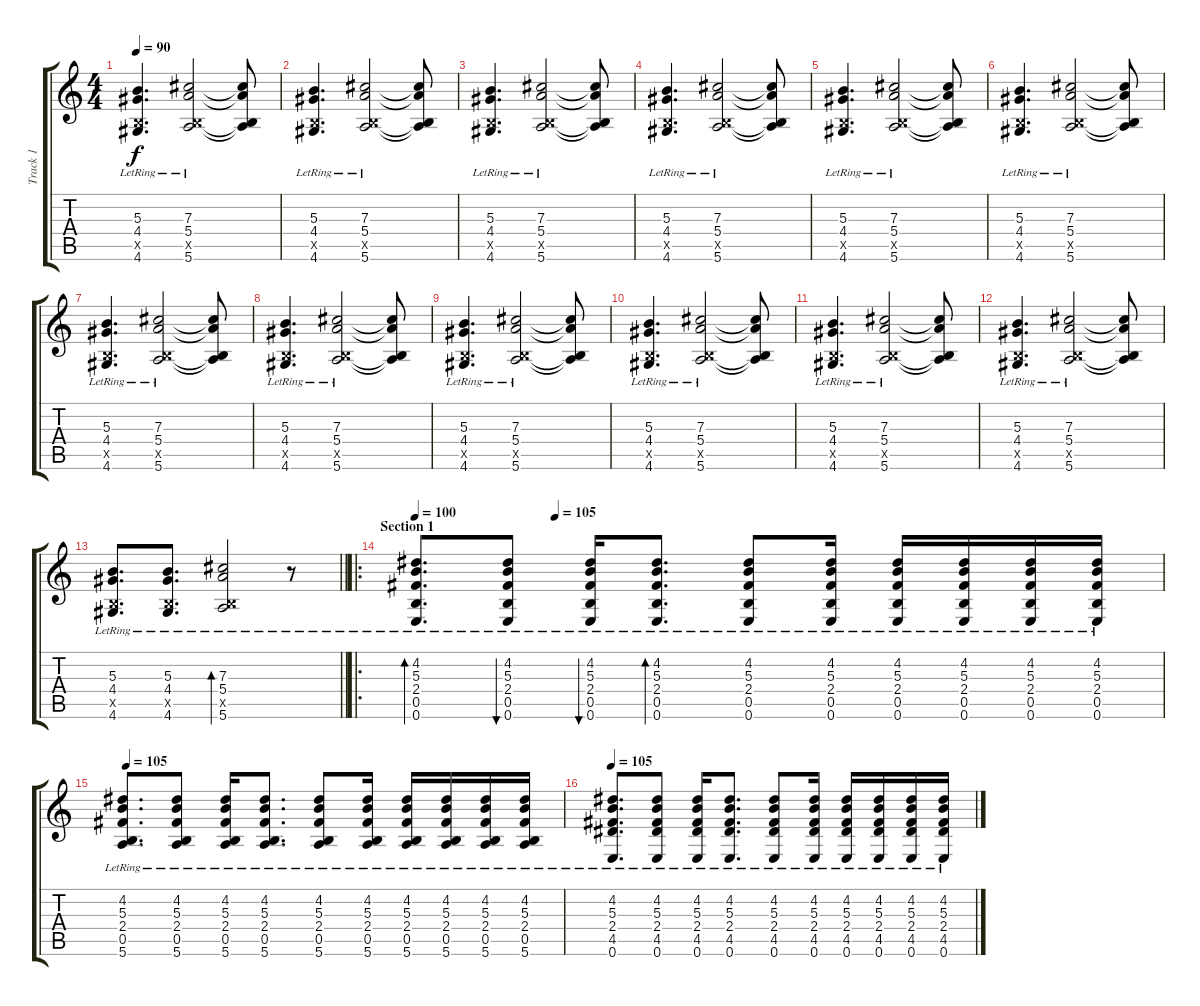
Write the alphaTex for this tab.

\track ("Track 1" "Track 1") {instrument acousticguitarsteel}
\staff {score tabs}
\tuning (E4 B3 Gb3 E3 B2 E2) {hide}
\ts (4 4)
\tempo 90
\clef g2
\ks c
(5.3{lr} 4.4{lr} 0.5{x} 4.6{lr}).4{d dy f} (7.3{lr} 5.4{lr} 0.5{x} 5.6{lr}).2 (7.3{t} 5.4{t} 0.5{t} 5.6{t}).8 |
(5.3{lr} 4.4{lr} 0.5{x} 4.6{lr}).4{d} (7.3{lr} 5.4{lr} 0.5{x} 5.6{lr}).2 (7.3{t} 5.4{t} 0.5{t} 5.6{t}).8 |
(5.3{lr} 4.4{lr} 0.5{x} 4.6{lr}).4{d} (7.3{lr} 5.4{lr} 0.5{x} 5.6{lr}).2 (7.3{t} 5.4{t} 0.5{t} 5.6{t}).8 |
(5.3{lr} 4.4{lr} 0.5{x} 4.6{lr}).4{d} (7.3{lr} 5.4{lr} 0.5{x} 5.6{lr}).2 (7.3{t} 5.4{t} 0.5{t} 5.6{t}).8 |
(5.3{lr} 4.4{lr} 0.5{x} 4.6{lr}).4{d} (7.3{lr} 5.4{lr} 0.5{x} 5.6{lr}).2 (7.3{t} 5.4{t} 0.5{t} 5.6{t}).8 |
(5.3{lr} 4.4{lr} 0.5{x} 4.6{lr}).4{d} (7.3{lr} 5.4{lr} 0.5{x} 5.6{lr}).2 (7.3{t} 5.4{t} 0.5{t} 5.6{t}).8 |
(5.3{lr} 4.4{lr} 0.5{x} 4.6{lr}).4{d} (7.3{lr} 5.4{lr} 0.5{x} 5.6{lr}).2 (7.3{t} 5.4{t} 0.5{t} 5.6{t}).8 |
(5.3{lr} 4.4{lr} 0.5{x} 4.6{lr}).4{d} (7.3{lr} 5.4{lr} 0.5{x} 5.6{lr}).2 (7.3{t} 5.4{t} 0.5{t} 5.6{t}).8 |
(5.3{lr} 4.4{lr} 0.5{x} 4.6{lr}).4{d} (7.3{lr} 5.4{lr} 0.5{x} 5.6{lr}).2 (7.3{t} 5.4{t} 0.5{t} 5.6{t}).8 |
(5.3{lr} 4.4{lr} 0.5{x} 4.6{lr}).4{d} (7.3{lr} 5.4{lr} 0.5{x} 5.6{lr}).2 (7.3{t} 5.4{t} 0.5{t} 5.6{t}).8 |
(5.3{lr} 4.4{lr} 0.5{x} 4.6{lr}).4{d} (7.3{lr} 5.4{lr} 0.5{x} 5.6{lr}).2 (7.3{t} 5.4{t} 0.5{t} 5.6{t}).8 |
(5.3{lr} 4.4{lr} 0.5{x} 4.6{lr}).4{d} (7.3{lr} 5.4{lr} 0.5{x} 5.6{lr}).2 (7.3{t} 5.4{t} 0.5{t} 5.6{t}).8 |
\barLineRight lightlight
(5.3{lr} 4.4{lr} 0.5{x} 4.6{lr}).8{d} (5.3{lr} 4.4{lr} 0.5{x} 4.6{lr}).8{d} (7.3{lr} 5.4{lr} 0.5{x} 5.6{lr}).2{bd 60} r.8 |
\ro
\section ("" "Section 1")
\tempo 100
\tempo (105 0.1875)
(4.2{lr} 5.3{lr} 2.4{lr} 0.5{lr} 0.6{lr}).8{d bd 60} (4.2{lr} 5.3{lr} 2.4{lr} 0.5{lr} 0.6{lr}).8{bu 60} (4.2{lr} 5.3{lr} 2.4{lr} 0.5{lr} 0.6{lr}).16{bu 60} (4.2{lr} 5.3{lr} 2.4{lr} 0.5{lr} 0.6{lr}).8{d bd 60} (4.2 5.3{lr} 2.4{lr} 0.5{lr} 0.6{lr}).8 (4.2{lr} 5.3{lr} 2.4{lr} 0.5{lr} 0.6{lr}).16 (4.2{lr} 5.3{lr} 2.4{lr} 0.5{lr} 0.6{lr}).16 (4.2{lr} 5.3{lr} 2.4{lr} 0.5{lr} 0.6{lr}).16 (4.2{lr} 5.3{lr} 2.4{lr} 0.5{lr} 0.6{lr}).16 (4.2{lr} 5.3{lr} 2.4{lr} 0.5{lr} 0.6{lr}).16 |
\tempo 105
(4.2{lr} 5.3{lr} 2.4{lr} 0.5{lr} 5.6{lr}).8{d} (4.2{lr} 5.3{lr} 2.4{lr} 0.5{lr} 5.6{lr}).8 (4.2{lr} 5.3{lr} 2.4{lr} 0.5{lr} 5.6{lr}).16 (4.2{lr} 5.3{lr} 2.4{lr} 0.5{lr} 5.6{lr}).8{d} (4.2 5.3{lr} 2.4{lr} 0.5{lr} 5.6{lr}).8 (4.2{lr} 5.3{lr} 2.4{lr} 0.5{lr} 5.6{lr}).16 (4.2{lr} 5.3{lr} 2.4{lr} 0.5{lr} 5.6{lr}).16 (4.2{lr} 5.3{lr} 2.4{lr} 0.5{lr} 5.6{lr}).16 (4.2{lr} 5.3{lr} 2.4{lr} 0.5{lr} 5.6{lr}).16 (4.2{lr} 5.3{lr} 2.4{lr} 0.5{lr} 5.6{lr}).16 |
\tempo 105
(4.2{lr} 5.3{lr} 2.4{lr} 4.5{lr} 0.6{lr}).8{d} (4.2{lr} 5.3{lr} 2.4{lr} 4.5{lr} 0.6{lr}).8 (4.2{lr} 5.3{lr} 2.4{lr} 4.5{lr} 0.6{lr}).16 (4.2{lr} 5.3{lr} 2.4{lr} 4.5{lr} 0.6{lr}).8{d} (4.2 5.3{lr} 2.4{lr} 4.5{lr} 0.6{lr}).8 (4.2{lr} 5.3{lr} 2.4{lr} 4.5{lr} 0.6{lr}).16 (4.2{lr} 5.3{lr} 2.4{lr} 4.5{lr} 0.6{lr}).16 (4.2{lr} 5.3{lr} 2.4{lr} 4.5{lr} 0.6{lr}).16 (4.2{lr} 5.3{lr} 2.4{lr} 4.5{lr} 0.6{lr}).16 (4.2{lr} 5.3{lr} 2.4{lr} 4.5{lr} 0.6{lr}).16
